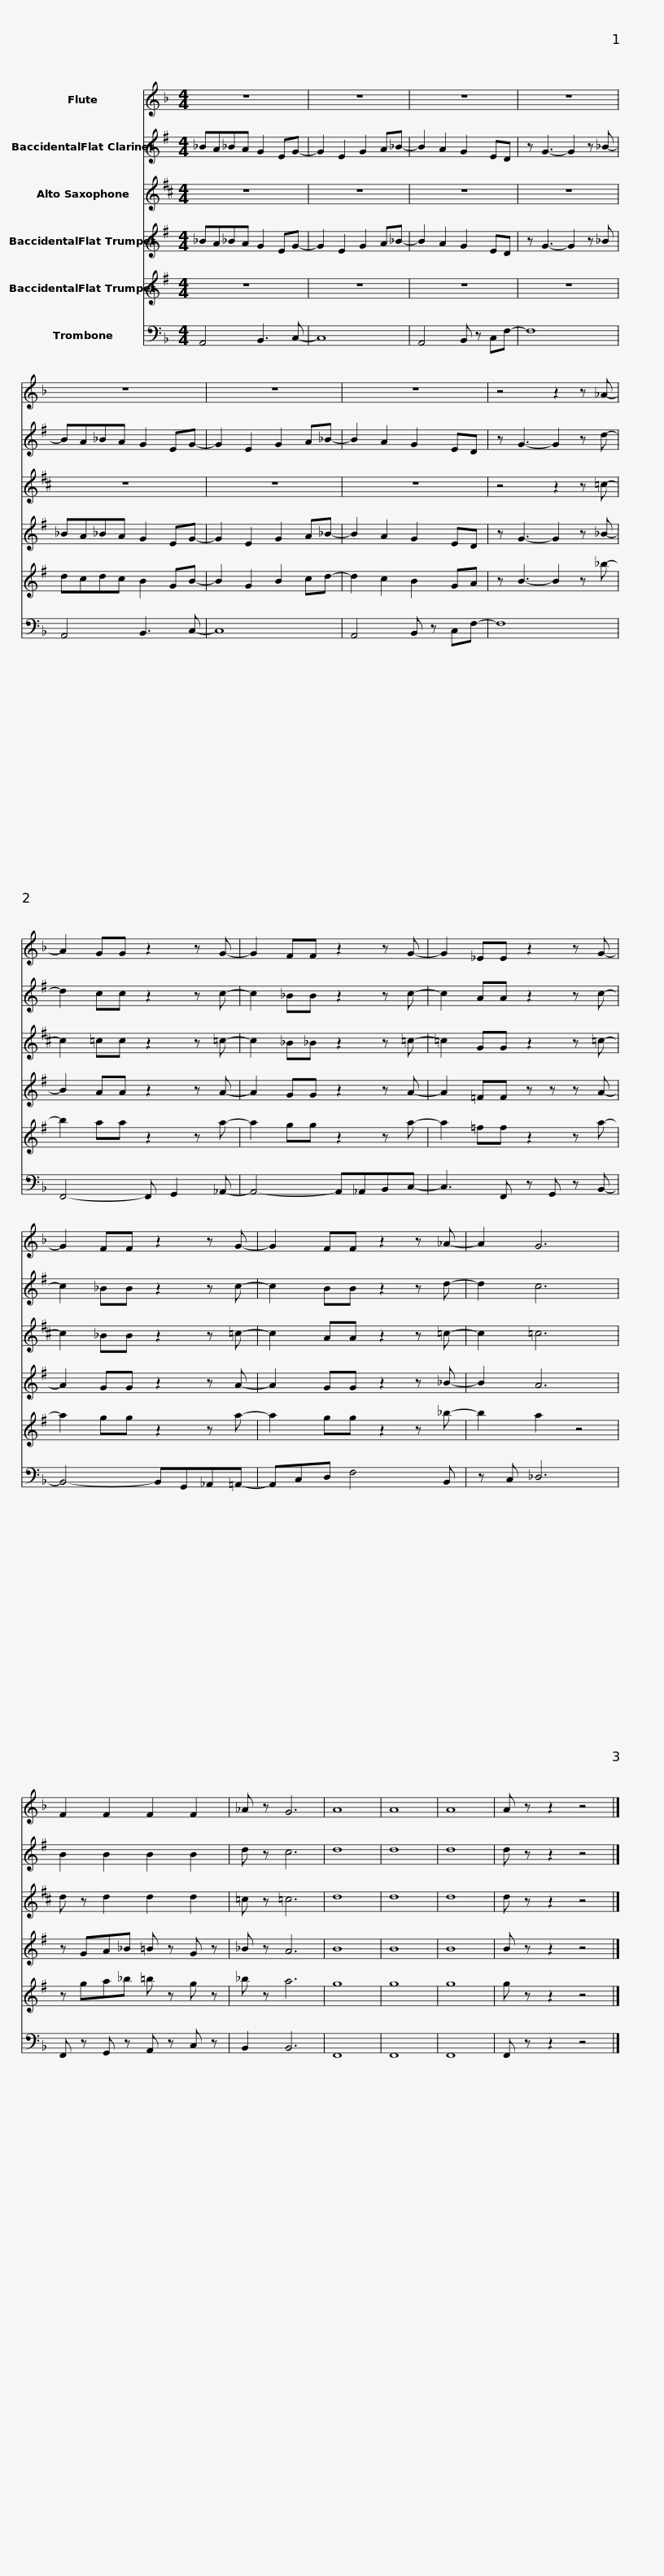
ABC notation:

X:1
%%score 1 2 3 4 5 6
L:1/8
M:4/4
I:linebreak $
K:F
V:1 treble
V:2 treble transpose=-2
V:3 treble transpose=-9
V:4 treble transpose=-2
V:5 treble transpose=-2
V:6 bass
V:1
 z8 | z8 | z8 | z8 | z8 |$ %5
 z8 | z8 | z4 z2 z _A- | A2 GG z2 z G- | G2 FF z2 z G- |$ %10
 G2 _EE z2 z G- | G2 FF z2 z G- | G2 FF z2 z _A- | A2 G6 |$ F2 F2 F2 F2 | %15
 _A z G6 | A8 | A8 | A8 | A z z2 z4 |] %20
V:2
[K:G] _BA_BA G2 EG- | G2 E2 G2 A_B- | B2 A2 G2 ED | z G3- G2 z _B- | BA_BA G2 EG- |$ %5
 G2 E2 G2 A_B- | B2 A2 G2 ED | z G3- G2 z d- | d2 cc z2 z c- | c2 _BB z2 z c- |$ %10
 c2 AA z2 z c- | c2 _BB z2 z c- | c2 BB z2 z d- | d2 c6 |$ B2 B2 B2 B2 | %15
 d z c6 | d8 | d8 | d8 | d z z2 z4 |] %20
V:3
[K:D] z8 | z8 | z8 | z8 | z8 |$ %5
 z8 | z8 | z4 z2 z =c- | c2 =cc z2 z =c- | c2 _B_B z2 z =c- |$ %10
 =c2 GG z2 z =c- | c2 _BB z2 z =c- | c2 AA z2 z =c- | c2 =c6 |$ d z d2 d2 d2 | %15
 =c z =c6 | d8 | d8 | d8 | d z z2 z4 |] %20
V:4
[K:G] _BA_BA G2 EG- | G2 E2 G2 A_B- | B2 A2 G2 ED | z G3- G2 z _B | _BA_BA G2 EG- |$ %5
 G2 E2 G2 A_B- | B2 A2 G2 ED | z G3- G2 z _B- | B2 AA z2 z A- | A2 GG z2 z A- |$ %10
 A2 =FF z z z A- | A2 GG z2 z A- | A2 GG z2 z _B- | B2 A6 |$ z GA_B =B z G z | %15
 _B z A6 | B8 | B8 | B8 | B z z2 z4 |] %20
V:5
[K:G] z8 | z8 | z8 | z8 | dcdc B2 GB- |$ %5
 B2 G2 B2 cd- | d2 c2 B2 GA | z B3- B2 z _b- | b2 aa z2 z a- | a2 gg z2 z a- |$ %10
 a2 =ff z2 z a- | a2 gg z2 z a- | a2 gg z2 z _b- | b2 a2 z4 |$ z ga_b =b z g z | %15
 _b z a6 | g8 | g8 | g8 | g z z2 z4 |] %20
V:6
 A,,4 B,,3 C,- | C,8 | A,,4 B,, z C,F,- | F,8 | A,,4 B,,3 C,- |$ %5
 C,8 | A,,4 B,, z C,F,- | F,8 | F,,4- F,, G,,2 _A,,- | A,,4- A,,_A,,B,,C,- |$ %10
 C,3 F,, z G,, z B,,- | B,,4- B,,G,,_A,,=A,,- | A,,C,D, F,4 B,, | z C, _D,6 |$ F,, z G,, z A,, z C, z | %15
 B,,2 B,,6 | F,,8 | F,,8 | F,,8 | F,, z z2 z4 |] %20
